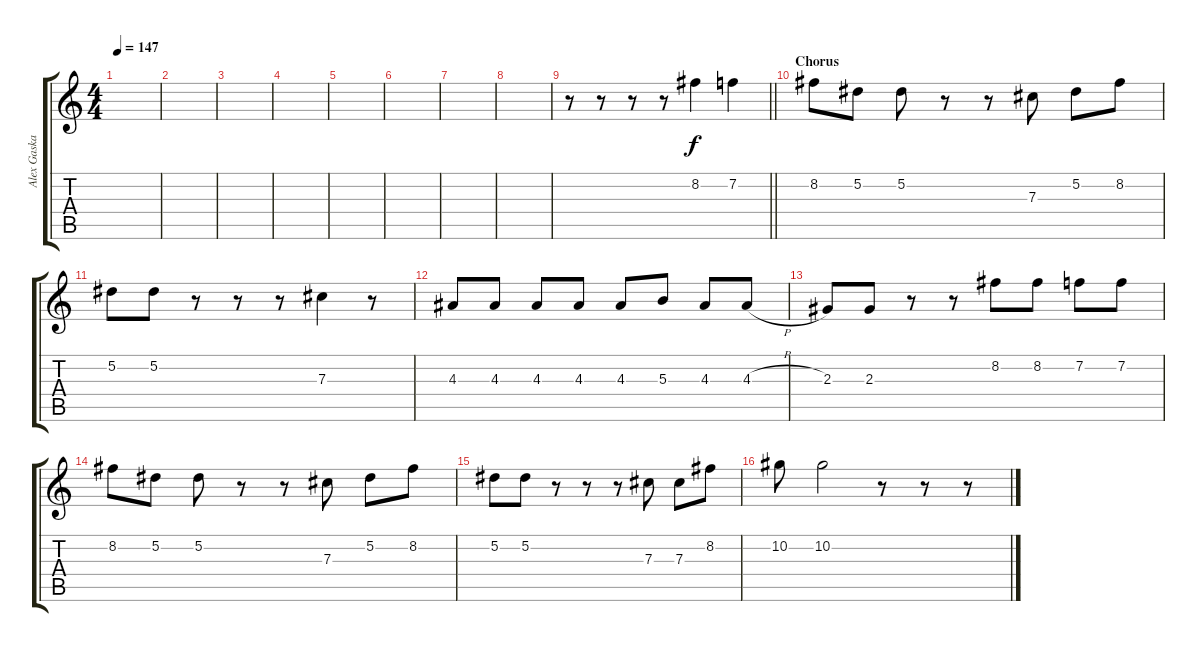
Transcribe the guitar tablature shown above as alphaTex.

\track ("Alex Gaskarth (Vocals)" "Alex Gaska") {instrument acousticguitarnylon}
\staff {score tabs}
\tuning (Eb4 Bb3 Gb3 Db3 Ab2 Eb2) {hide}
\ts (4 4)
\tempo 147
\clef g2
\ks c
|
|
|
|
|
|
|
|
\barLineRight lightlight
r.8 r.8 r.8 r.8 8.2.4 7.2.4 |
\section ("" "Chorus")
8.2.8 5.2.8 5.2.8 r.8 r.8 7.3.8 5.2.8 8.2.8 |
5.2.8 5.2.8 r.8 r.8 r.8 7.3.4 r.8 |
4.3.8 4.3.8 4.3.8 4.3.8 4.3.8 5.3.8 4.3.8 4.3{h}.8 |
2.3.8 2.3.8 r.8 r.8 8.2.8 8.2.8 7.2.8 7.2.8 |
8.2.8 5.2.8 5.2.8 r.8 r.8 7.3.8 5.2.8 8.2.8 |
5.2.8 5.2.8 r.8 r.8 r.8 7.3.8 7.3.8 8.2.8 |
10.2.8 10.2.2 r.8 r.8 r.8
